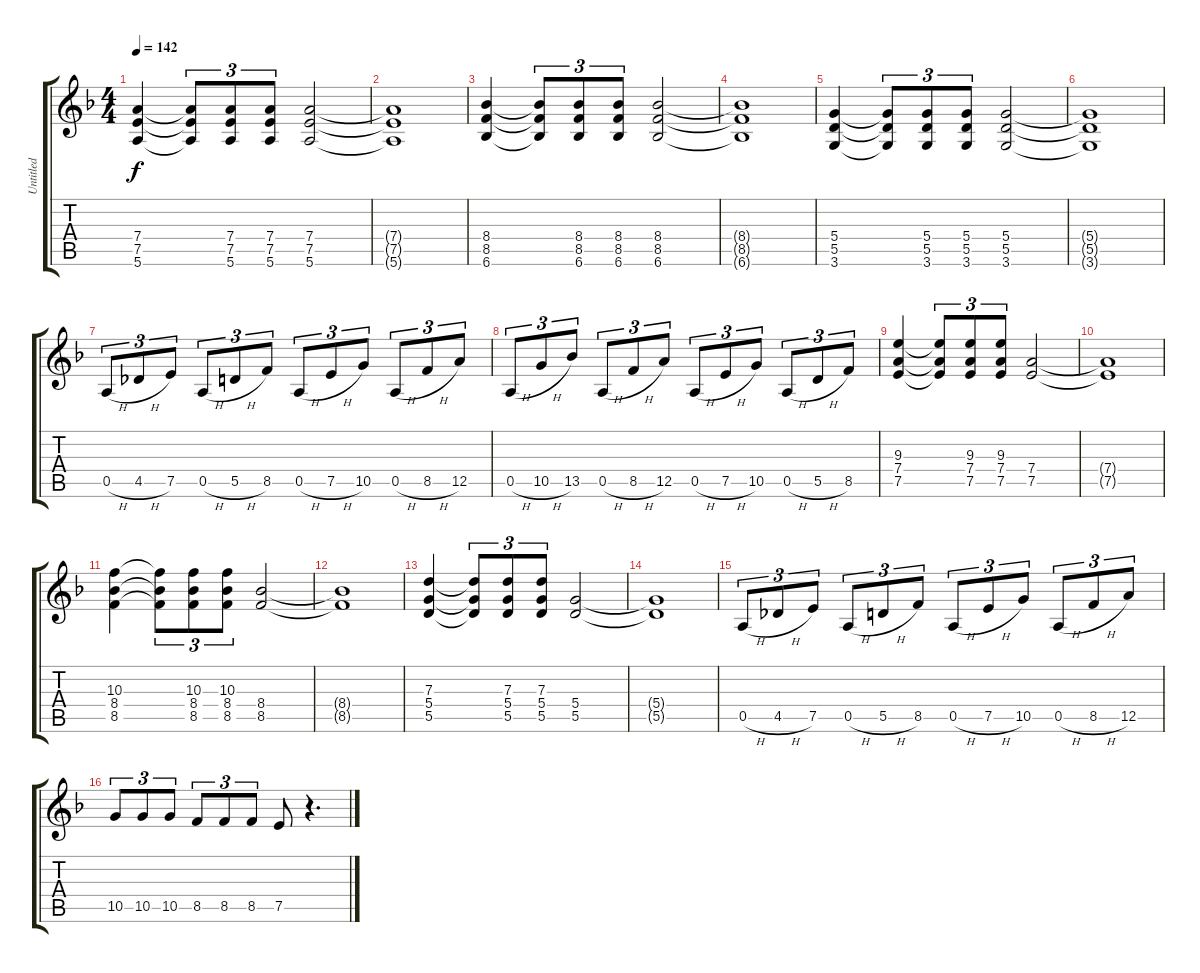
\track ("Untitled" "Untitled") {instrument distortionguitar}
\staff {score tabs}
\tuning (E4 B3 G3 D3 A2 E2) {hide}
\ts (4 4)
\tempo 142
\clef g2
\ks f
(7.4 7.5 5.6).4{dy f instrument distortionguitar} (7.4{t} 7.5{t} 5.6{t}).8{tu (3 2)} (7.4 7.5 5.6).8{tu (3 2)} (7.4 7.5 5.6).8{tu (3 2)} (7.4 7.5 5.6).2 |
(7.4{t} 7.5{t} 5.6{t}).1 |
(8.4 8.5 6.6).4 (8.4{t} 8.5{t} 6.6{t}).8{tu (3 2)} (8.4 8.5 6.6).8{tu (3 2)} (8.4 8.5 6.6).8{tu (3 2)} (8.4 8.5 6.6).2 |
(8.4{t} 8.5{t} 6.6{t}).1 |
(5.4 5.5 3.6).4 (5.4{t} 5.5{t} 3.6{t}).8{tu (3 2)} (5.4 5.5 3.6).8{tu (3 2)} (5.4 5.5 3.6).8{tu (3 2)} (5.4 5.5 3.6).2 |
(5.4{t} 5.5{t} 3.6{t}).1 |
0.5{h}.8{tu (3 2)} 4.5{h}.8{tu (3 2)} 7.5.8{tu (3 2)} 0.5{h}.8{tu (3 2)} 5.5{h}.8{tu (3 2)} 8.5.8{tu (3 2)} 0.5{h}.8{tu (3 2)} 7.5{h}.8{tu (3 2)} 10.5.8{tu (3 2)} 0.5{h}.8{tu (3 2)} 8.5{h}.8{tu (3 2)} 12.5.8{tu (3 2)} |
0.5{h}.8{tu (3 2)} 10.5{h}.8{tu (3 2)} 13.5.8{tu (3 2)} 0.5{h}.8{tu (3 2)} 8.5{h}.8{tu (3 2)} 12.5.8{tu (3 2)} 0.5{h}.8{tu (3 2)} 7.5{h}.8{tu (3 2)} 10.5.8{tu (3 2)} 0.5{h}.8{tu (3 2)} 5.5{h}.8{tu (3 2)} 8.5.8{tu (3 2)} |
(9.3 7.4 7.5).4 (9.3{t} 7.4{t} 7.5{t}).8{tu (3 2)} (9.3 7.4 7.5).8{tu (3 2)} (9.3 7.4 7.5).8{tu (3 2)} (7.4 7.5).2 |
(7.4{t} 7.5{t}).1 |
(10.3 8.4 8.5).4 (10.3{t} 8.4{t} 8.5{t}).8{tu (3 2)} (10.3 8.4 8.5).8{tu (3 2)} (10.3 8.4 8.5).8{tu (3 2)} (8.4 8.5).2 |
(8.4{t} 8.5{t}).1 |
(7.3 5.4 5.5).4 (7.3{t} 5.4{t} 5.5{t}).8{tu (3 2)} (7.3 5.4 5.5).8{tu (3 2)} (7.3 5.4 5.5).8{tu (3 2)} (5.4 5.5).2 |
(5.4{t} 5.5{t}).1 |
0.5{h}.8{tu (3 2)} 4.5{h}.8{tu (3 2)} 7.5.8{tu (3 2)} 0.5{h}.8{tu (3 2)} 5.5{h}.8{tu (3 2)} 8.5.8{tu (3 2)} 0.5{h}.8{tu (3 2)} 7.5{h}.8{tu (3 2)} 10.5.8{tu (3 2)} 0.5{h}.8{tu (3 2)} 8.5{h}.8{tu (3 2)} 12.5.8{tu (3 2)} |
10.5.8{tu (3 2)} 10.5.8{tu (3 2)} 10.5.8{tu (3 2)} 8.5.8{tu (3 2)} 8.5.8{tu (3 2)} 8.5.8{tu (3 2)} 7.5.8 r.4{d}
